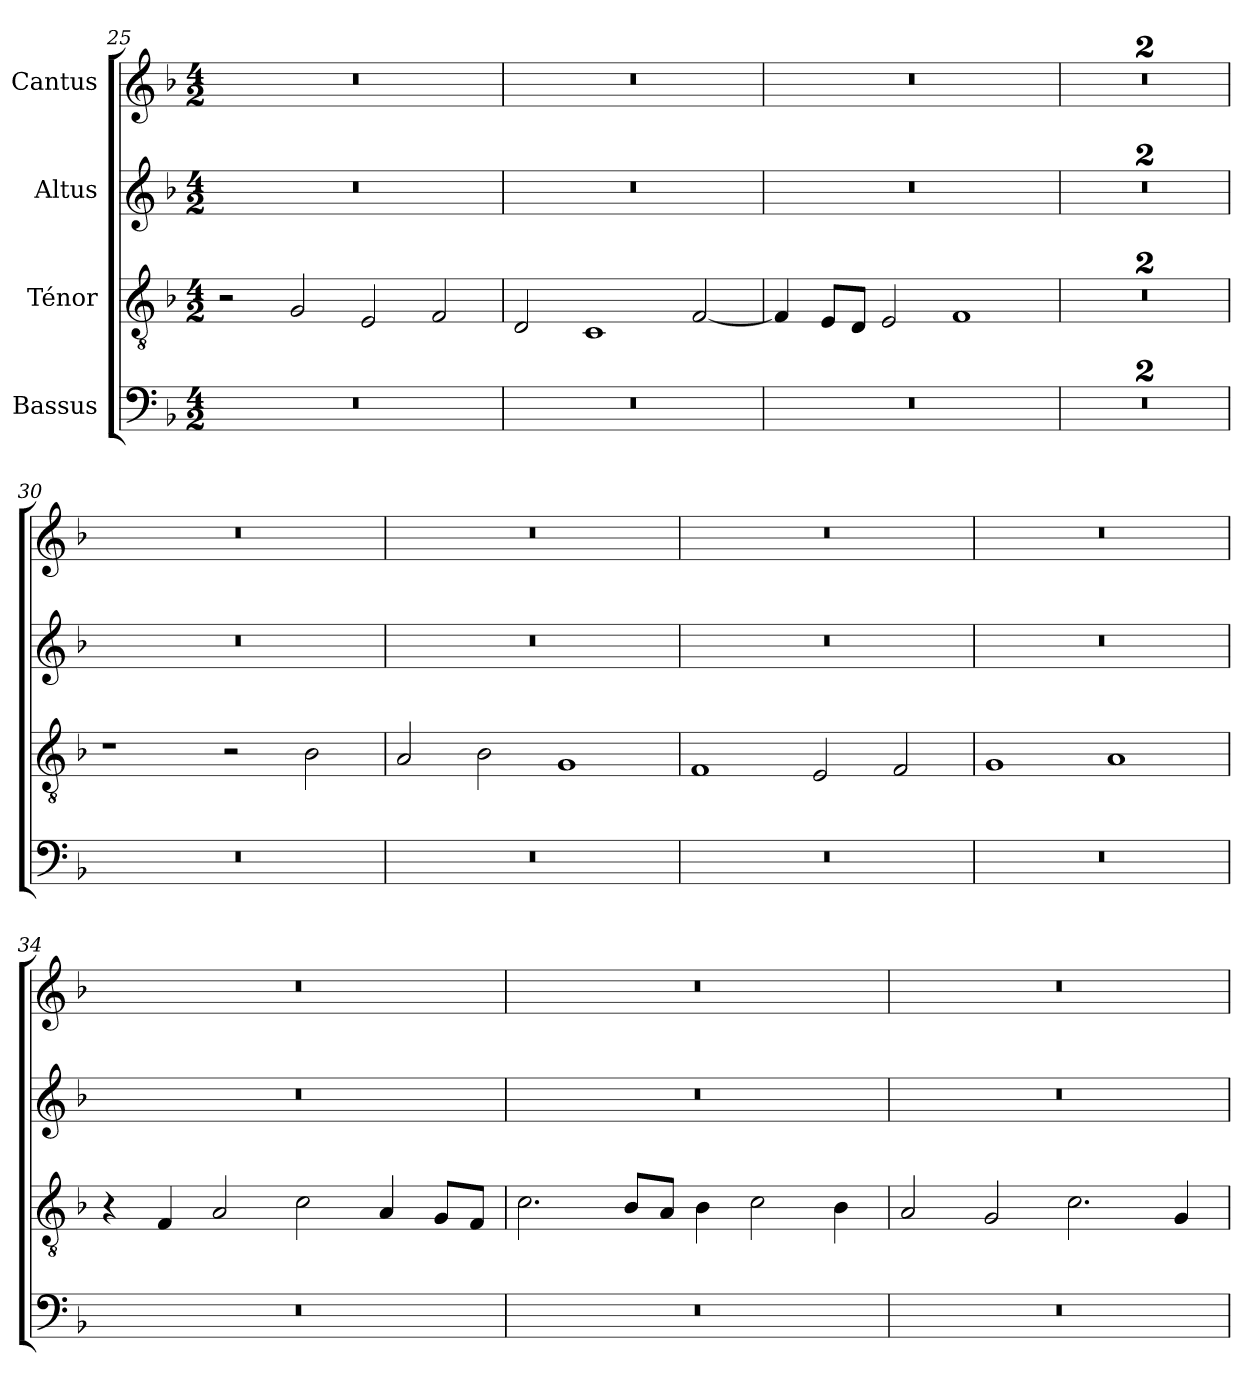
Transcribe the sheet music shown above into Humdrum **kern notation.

**kern	**kern	**kern	**kern
*part4	*part3	*part2	*part1
*staff4	*staff3	*staff2	*staff1
*I"Bassus	*I"Ténor	*I"Altus	*I"Cantus
*clefF4	*clefGv2	*clefG2	*clefG2
*k[b-]	*k[b-]	*k[b-]	*k[b-]
*F:	*F:	*F:	*F:
*M4/2	*M4/2	*M4/2	*M4/2
=25	=25	=25	=25
0r	2r	0r	0r
.	2G/	.	.
.	2E/	.	.
.	2F/	.	.
=26	=26	=26	=26
0r	2D/	0r	0r
.	1C/	.	.
.	[2F/	.	.
=27	=27	=27	=27
0r	4F/]	0r	0r
.	8E/L	.	.
.	8D/J	.	.
.	2E/	.	.
.	1F/	.	.
=28	=28	=28	=28
0r	0r	0r	0r
=29	=29	=29	=29
0r	0r	0r	0r
=30	=30	=30	=30
0r	1r	0r	0r
.	2r	.	.
.	2B-\	.	.
=31	=31	=31	=31
0r	2A/	0r	0r
.	2B-\	.	.
.	1G/	.	.
=32	=32	=32	=32
0r	1F/	0r	0r
.	2E/	.	.
.	2F/	.	.
=33	=33	=33	=33
0r	1G/	0r	0r
.	1A/	.	.
=34	=34	=34	=34
0r	4r	0r	0r
.	4F/	.	.
.	2A/	.	.
.	2c\	.	.
.	4A/	.	.
.	8G/L	.	.
.	8F/J	.	.
=35	=35	=35	=35
0r	2.c\	0r	0r
.	8B-/L	.	.
.	8A/J	.	.
.	4B-\	.	.
.	2c\	.	.
.	4B-\	.	.
=36	=36	=36	=36
0r	2A/	0r	0r
.	2G/	.	.
.	2.c\	.	.
.	4G/	.	.
=	=	=	=
*-	*-	*-	*-
